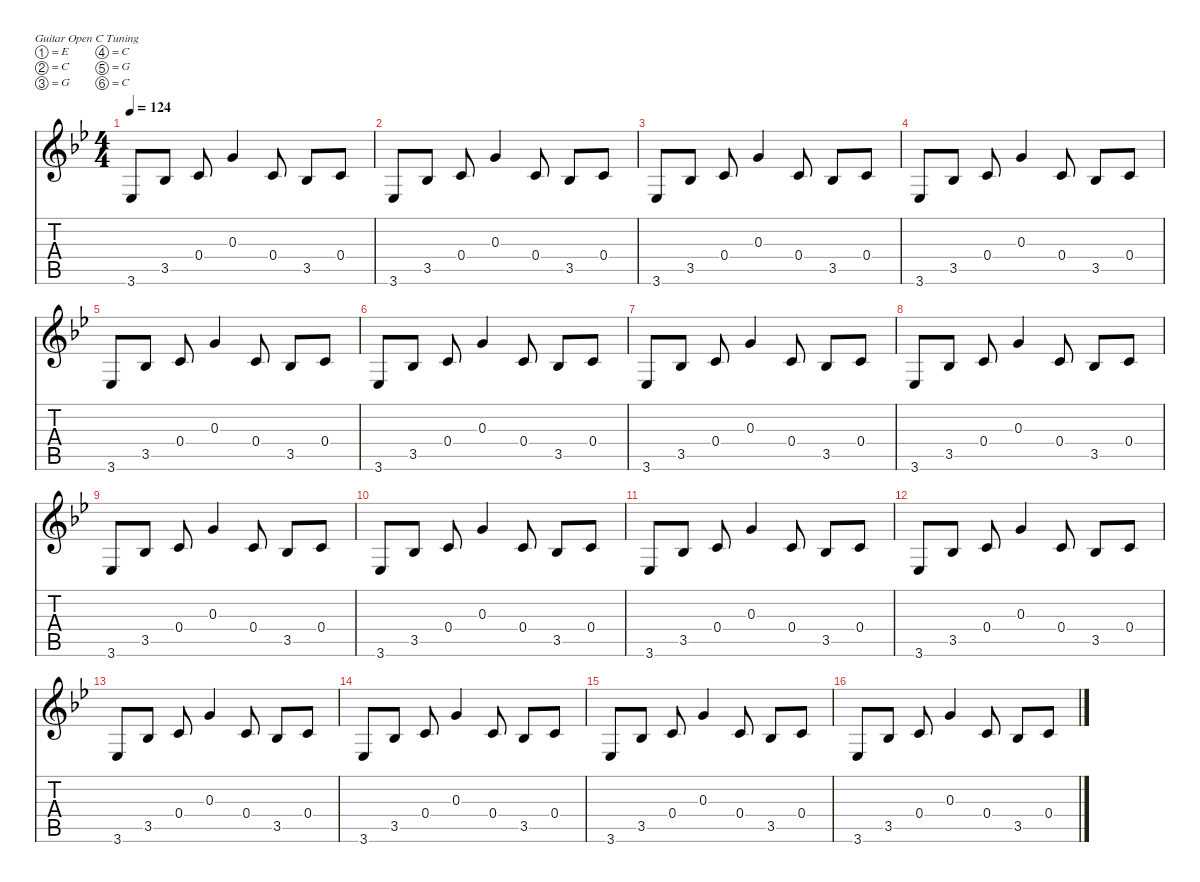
\defaultSystemsLayout 4
\hideDynamics
\bracketExtendMode nobrackets
\singleTrackTrackNamePolicy hidden
\multiTrackTrackNamePolicy hidden
\firstSystemTrackNameMode fullname
\firstSystemTrackNameOrientation horizontal
\otherSystemsTrackNameOrientation horizontal
\track ("Guitar 2" "jz.guit.") {instrument electricguitarjazz}
\staff {score tabs}
\tuning (E4 C4 G3 C3 G2 C2)
\ts (4 4)
\tempo 124
\clef g2
\ks gminor
3.6{acc b}.8{dy f beam Up} 3.5{acc b}.8{beam Up} 0.4{acc forcenatural}.8{beam Up} 0.3{acc forcenatural}.4{beam Up} 0.4{acc forcenatural}.8{beam Up} 3.5{acc b}.8{beam Up} 0.4{acc forcenatural}.8{beam Up} |
3.6{acc b}.8{beam Up} 3.5{acc b}.8{beam Up} 0.4{acc forcenatural}.8{beam Up} 0.3{acc forcenatural}.4{beam Up} 0.4{acc forcenatural}.8{beam Up} 3.5{acc b}.8{beam Up} 0.4{acc forcenatural}.8{beam Up} |
3.6{acc b}.8{beam Up} 3.5{acc b}.8{beam Up} 0.4{acc forcenatural}.8{beam Up} 0.3{acc forcenatural}.4{beam Up} 0.4{acc forcenatural}.8{beam Up} 3.5{acc b}.8{beam Up} 0.4{acc forcenatural}.8{beam Up} |
3.6{acc b}.8{beam Up} 3.5{acc b}.8{beam Up} 0.4{acc forcenatural}.8{beam Up} 0.3{acc forcenatural}.4{beam Up} 0.4{acc forcenatural}.8{beam Up} 3.5{acc b}.8{beam Up} 0.4{acc forcenatural}.8{beam Up} |
3.6{acc b}.8{beam Up} 3.5{acc b}.8{beam Up} 0.4{acc forcenatural}.8{beam Up} 0.3{acc forcenatural}.4{beam Up} 0.4{acc forcenatural}.8{beam Up} 3.5{acc b}.8{beam Up} 0.4{acc forcenatural}.8{beam Up} |
3.6{acc b}.8{beam Up} 3.5{acc b}.8{beam Up} 0.4{acc forcenatural}.8{beam Up} 0.3{acc forcenatural}.4{beam Up} 0.4{acc forcenatural}.8{beam Up} 3.5{acc b}.8{beam Up} 0.4{acc forcenatural}.8{beam Up} |
3.6{acc b}.8{beam Up} 3.5{acc b}.8{beam Up} 0.4{acc forcenatural}.8{beam Up} 0.3{acc forcenatural}.4{beam Up} 0.4{acc forcenatural}.8{beam Up} 3.5{acc b}.8{beam Up} 0.4{acc forcenatural}.8{beam Up} |
3.6{acc b}.8{beam Up} 3.5{acc b}.8{beam Up} 0.4{acc forcenatural}.8{beam Up} 0.3{acc forcenatural}.4{beam Up} 0.4{acc forcenatural}.8{beam Up} 3.5{acc b}.8{beam Up} 0.4{acc forcenatural}.8{beam Up} |
3.6{acc b}.8{beam Up} 3.5{acc b}.8{beam Up} 0.4{acc forcenatural}.8{beam Up} 0.3{acc forcenatural}.4{beam Up} 0.4{acc forcenatural}.8{beam Up} 3.5{acc b}.8{beam Up} 0.4{acc forcenatural}.8{beam Up} |
3.6{acc b}.8{beam Up} 3.5{acc b}.8{beam Up} 0.4{acc forcenatural}.8{beam Up} 0.3{acc forcenatural}.4{beam Up} 0.4{acc forcenatural}.8{beam Up} 3.5{acc b}.8{beam Up} 0.4{acc forcenatural}.8{beam Up} |
3.6{acc b}.8{beam Up} 3.5{acc b}.8{beam Up} 0.4{acc forcenatural}.8{beam Up} 0.3{acc forcenatural}.4{beam Up} 0.4{acc forcenatural}.8{beam Up} 3.5{acc b}.8{beam Up} 0.4{acc forcenatural}.8{beam Up} |
3.6{acc b}.8{beam Up} 3.5{acc b}.8{beam Up} 0.4{acc forcenatural}.8{beam Up} 0.3{acc forcenatural}.4{beam Up} 0.4{acc forcenatural}.8{beam Up} 3.5{acc b}.8{beam Up} 0.4{acc forcenatural}.8{beam Up} |
3.6{acc b}.8{beam Up} 3.5{acc b}.8{beam Up} 0.4{acc forcenatural}.8{beam Up} 0.3{acc forcenatural}.4{beam Up} 0.4{acc forcenatural}.8{beam Up} 3.5{acc b}.8{beam Up} 0.4{acc forcenatural}.8{beam Up} |
3.6{acc b}.8{beam Up} 3.5{acc b}.8{beam Up} 0.4{acc forcenatural}.8{beam Up} 0.3{acc forcenatural}.4{beam Up} 0.4{acc forcenatural}.8{beam Up} 3.5{acc b}.8{beam Up} 0.4{acc forcenatural}.8{beam Up} |
3.6{acc b}.8{beam Up} 3.5{acc b}.8{beam Up} 0.4{acc forcenatural}.8{beam Up} 0.3{acc forcenatural}.4{beam Up} 0.4{acc forcenatural}.8{beam Up} 3.5{acc b}.8{beam Up} 0.4{acc forcenatural}.8{beam Up} |
3.6{acc b}.8{beam Up} 3.5{acc b}.8{beam Up} 0.4{acc forcenatural}.8{beam Up} 0.3{acc forcenatural}.4{beam Up} 0.4{acc forcenatural}.8{beam Up} 3.5{acc b}.8{beam Up} 0.4{acc forcenatural}.8{beam Up}
